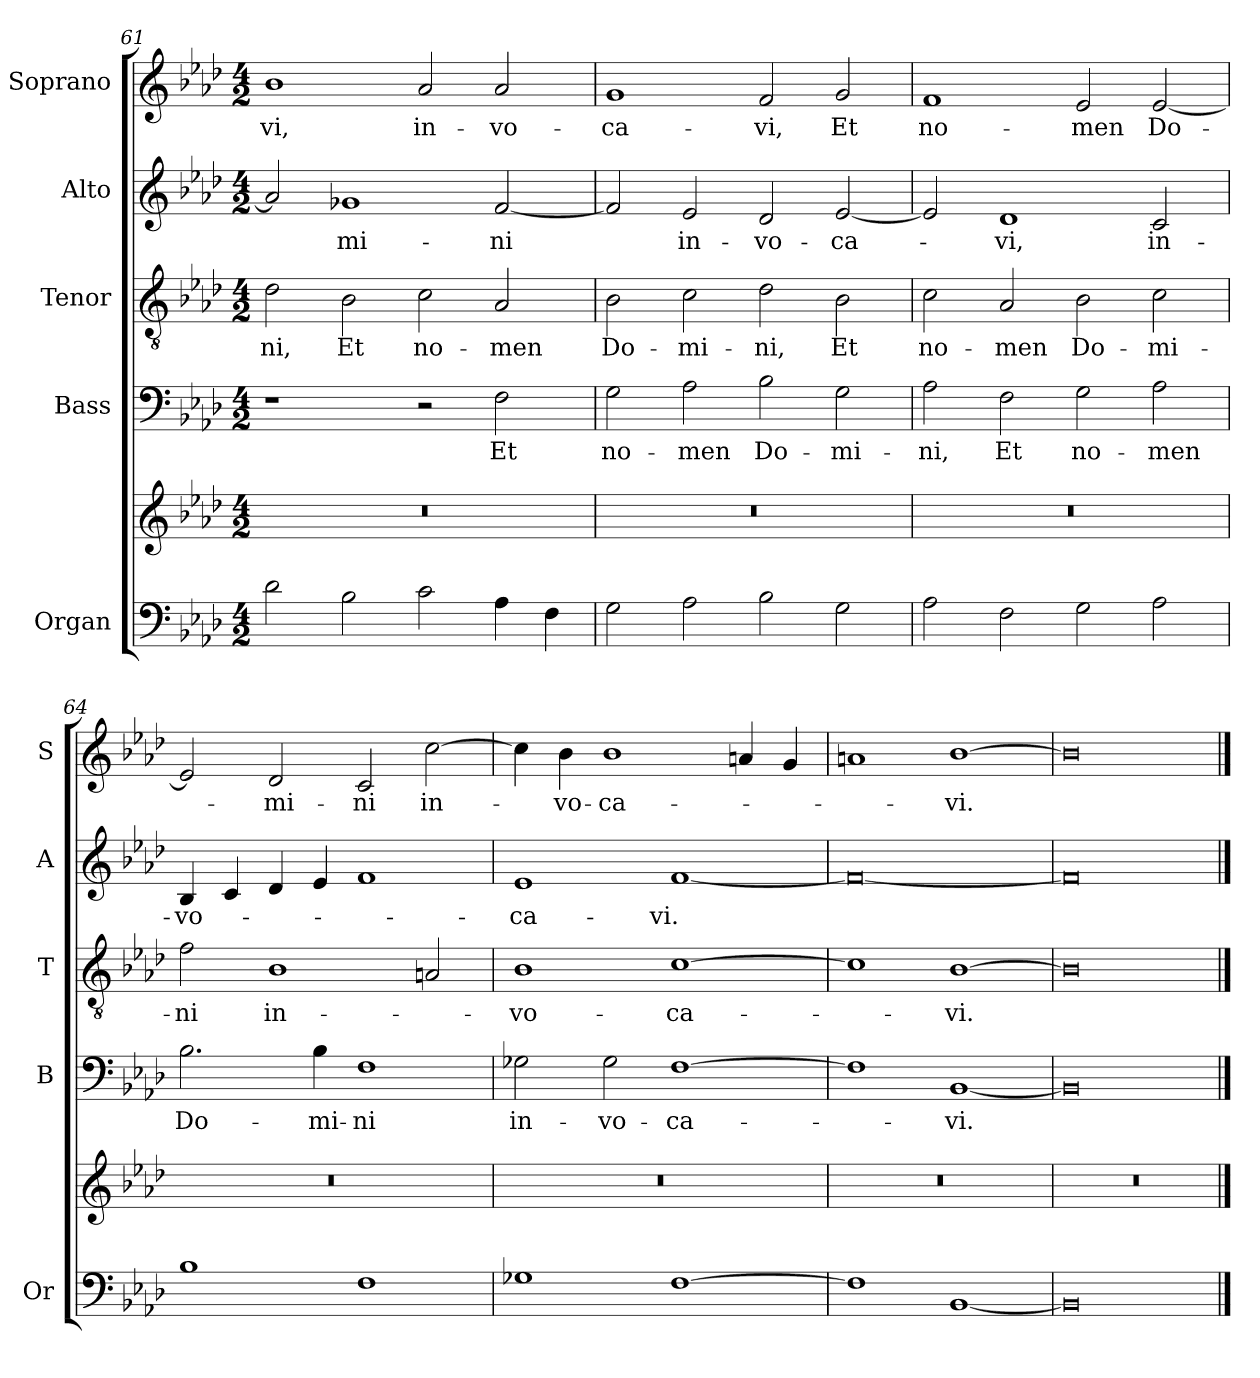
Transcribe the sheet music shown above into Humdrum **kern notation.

**kern	**kern	**kern	**text	**kern	**text	**kern	**text	**kern	**text
*part5	*part5	*part4	*part4	*part3	*part3	*part2	*part2	*part1	*part1
*staff6	*staff5	*staff4	*staff4	*staff3	*staff3	*staff2	*staff2	*staff1	*staff1
*I"Organ	*	*I"Bass	*	*I"Tenor	*	*I"Alto	*	*I"Soprano	*
*I'Or	*	*I'B	*	*I'T	*	*I'A	*	*I'S	*
!!LO:LB:g=z
*clefF4	*clefG2	*clefF4	*	*clefGv2	*	*clefG2	*	*clefG2	*
*k[b-e-a-d-]	*k[b-e-a-d-]	*k[b-e-a-d-]	*	*k[b-e-a-d-]	*	*k[b-e-a-d-]	*	*k[b-e-a-d-]	*
*A-:	*A-:	*A-:	*	*A-:	*	*A-:	*	*A-:	*
*M4/2	*M4/2	*M4/2	*	*M4/2	*	*M4/2	*	*M4/2	*
=61	=61	=61	=61	=61	=61	=61	=61	=61	=61
!	!	!	!	!	!LO:LY:b	!	!	!	!LO:LY:b
2d-\	0r	1r	.	2d-\	-ni,	2a-/]	.	1b-	-vi,
!	!	!	!	!	!LO:LY:b	!	!LO:LY:b	!	!
2B-\	.	.	.	2B-\	Et	1g-X	-mi-	.	.
!	!	!	!	!	!LO:LY:b	!	!	!	!LO:LY:b
2c\	.	2r	.	2c\	no-	.	.	2a-/	in-
!	!	!	!LO:LY:b	!	!LO:LY:b	!	!LO:LY:b	!	!LO:LY:b
4A-\	.	2F\	Et	2A-/	-men	[2f/	-ni	2a-/	-vo-
4F\	.	.	.	.	.	.	.	.	.
=62	=62	=62	=62	=62	=62	=62	=62	=62	=62
!	!	!	!LO:LY:b	!	!LO:LY:b	!	!	!	!LO:LY:b
2G\	0r	2G\	no-	2B-\	Do-	2f/]	.	1g	-ca-
!	!	!	!LO:LY:b	!	!LO:LY:b	!	!LO:LY:b	!	!
2A-\	.	2A-\	-men	2c\	-mi-	2e-/	in-	.	.
!	!	!	!LO:LY:b	!	!LO:LY:b	!	!LO:LY:b	!	!LO:LY:b
2B-\	.	2B-\	Do-	2d-\	-ni,	2d-/	-vo-	2f/	-vi,
!	!	!	!LO:LY:b	!	!LO:LY:b	!	!LO:LY:b	!	!LO:LY:b
2G\	.	2G\	-mi-	2B-\	Et	[2e-/	-ca-	2g/	Et
=63	=63	=63	=63	=63	=63	=63	=63	=63	=63
!	!	!	!LO:LY:b	!	!LO:LY:b	!	!	!	!LO:LY:b
2A-\	0r	2A-\	-ni,	2c\	no-	2e-/]	.	1f	no-
!	!	!	!LO:LY:b	!	!LO:LY:b	!	!LO:LY:b	!	!
2F\	.	2F\	Et	2A-/	-men	1d-	-vi,	.	.
!	!	!	!LO:LY:b	!	!LO:LY:b	!	!	!	!LO:LY:b
2G\	.	2G\	no-	2B-\	Do-	.	.	2e-/	-men
!	!	!	!LO:LY:b	!	!LO:LY:b	!	!LO:LY:b	!	!LO:LY:b
2A-\	.	2A-\	-men	2c\	-mi-	2c/	in-	[2e-/	Do-
=64	=64	=64	=64	=64	=64	=64	=64	=64	=64
!	!	!	!LO:LY:b	!	!LO:LY:b	!	!LO:LY:b	!	!
1B-	0r	2.B-\	Do-	2f\	-ni	4B-/	-vo-	2e-/]	.
.	.	.	.	.	.	4c/	.	.	.
!	!	!	!	!	!LO:LY:b	!	!	!	!LO:LY:b
.	.	.	.	1B-	in-	4d-/	.	2d-/	-mi-
!	!	!	!LO:LY:b	!	!	!	!	!	!
.	.	4B-\	-mi-	.	.	4e-/	.	.	.
!	!	!	!LO:LY:b	!	!	!	!	!	!LO:LY:b
1F	.	1F	-ni	.	.	1f	.	2c/	-ni
!	!	!	!	!	!	!	!	!	!LO:LY:b
.	.	.	.	2An/	.	.	.	[2cc\	in-
!!LO:PB:g=z
=65	=65	=65	=65	=65	=65	=65	=65	=65	=65
!	!	!	!LO:LY:b	!	!LO:LY:b	!	!LO:LY:b	!	!
1G-X	0r	2G-X\	in-	1B-	-vo-	1e-	-ca-	4cc\]	.
!	!	!	!	!	!	!	!	!	!LO:LY:b
.	.	.	.	.	.	.	.	4b-\	-vo-
!	!	!	!LO:LY:b	!	!	!	!	!	!LO:LY:b
.	.	2G-\	-vo-	.	.	.	.	1b-	-ca-
!	!	!	!LO:LY:b	!	!LO:LY:b	!	!LO:LY:b	!	!
[1F	.	[1F	-ca-	[1c	-ca-	[1f	-vi.	.	.
.	.	.	.	.	.	.	.	4an/	.
.	.	.	.	.	.	.	.	4g/	.
=66	=66	=66	=66	=66	=66	=66	=66	=66	=66
1F]	0r	1F]	.	1c]	.	0f_	.	1an	.
!	!	!	!LO:LY:b	!	!LO:LY:b	!	!	!	!LO:LY:b
[1BB-	.	[1BB-	-vi.	[1B-	-vi.	.	.	[1b-	-vi.
=67	=67	=67	=67	=67	=67	=67	=67	=67	=67
0BB-]	0r	0BB-]	.	0B-]	.	0f]	.	0b-]	.
==	==	==	==	==	==	==	==	==	==
*-	*-	*-	*-	*-	*-	*-	*-	*-	*-
